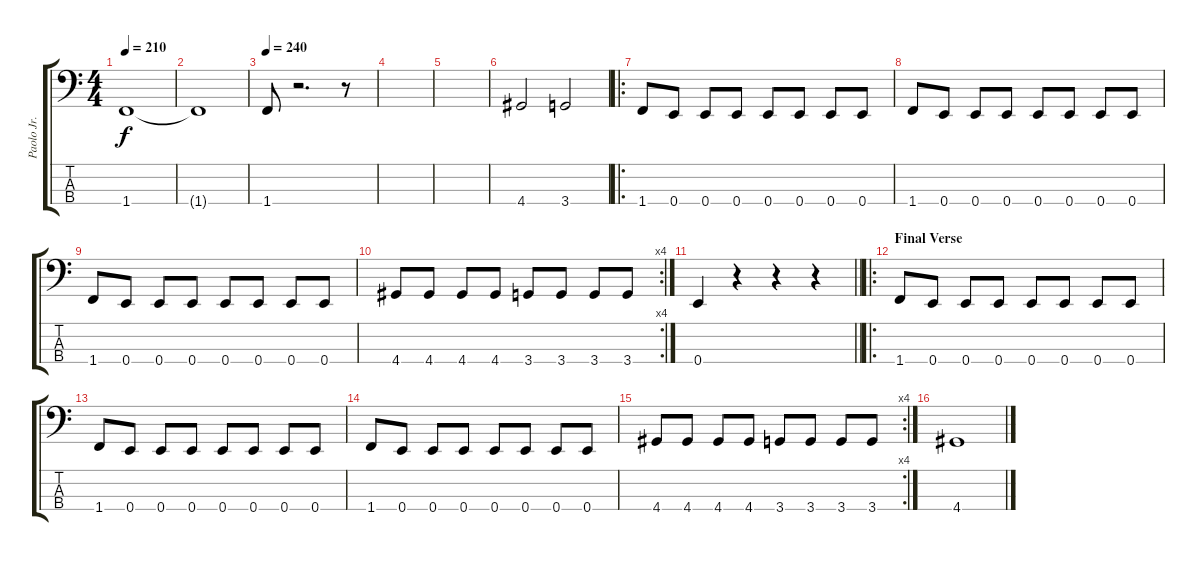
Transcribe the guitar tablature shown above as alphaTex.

\track ("Paolo Jr." "Paolo Jr.") {instrument electricbasspick}
\staff {score tabs}
\tuning (G2 D2 A1 E1) {hide}
\ts (4 4)
\tempo 210
\clef f4
\ks c
1.4.1{dy f} |
1.4{t}.1 |
\tempo 240
1.4.8 r.2{d} r.8 |
|
|
4.4.2 3.4.2 |
\ro
1.4.8 0.4.8 0.4.8 0.4.8 0.4.8 0.4.8 0.4.8 0.4.8 |
1.4.8 0.4.8 0.4.8 0.4.8 0.4.8 0.4.8 0.4.8 0.4.8 |
1.4.8 0.4.8 0.4.8 0.4.8 0.4.8 0.4.8 0.4.8 0.4.8 |
\rc 4
4.4.8 4.4.8 4.4.8 4.4.8 3.4.8 3.4.8 3.4.8 3.4.8 |
\barLineRight lightlight
0.4.4 r.4 r.4 r.4 |
\ro
\section ("" "Final Verse")
1.4.8 0.4.8 0.4.8 0.4.8 0.4.8 0.4.8 0.4.8 0.4.8 |
1.4.8 0.4.8 0.4.8 0.4.8 0.4.8 0.4.8 0.4.8 0.4.8 |
1.4.8 0.4.8 0.4.8 0.4.8 0.4.8 0.4.8 0.4.8 0.4.8 |
\rc 4
4.4.8 4.4.8 4.4.8 4.4.8 3.4.8 3.4.8 3.4.8 3.4.8 |
4.4.1
